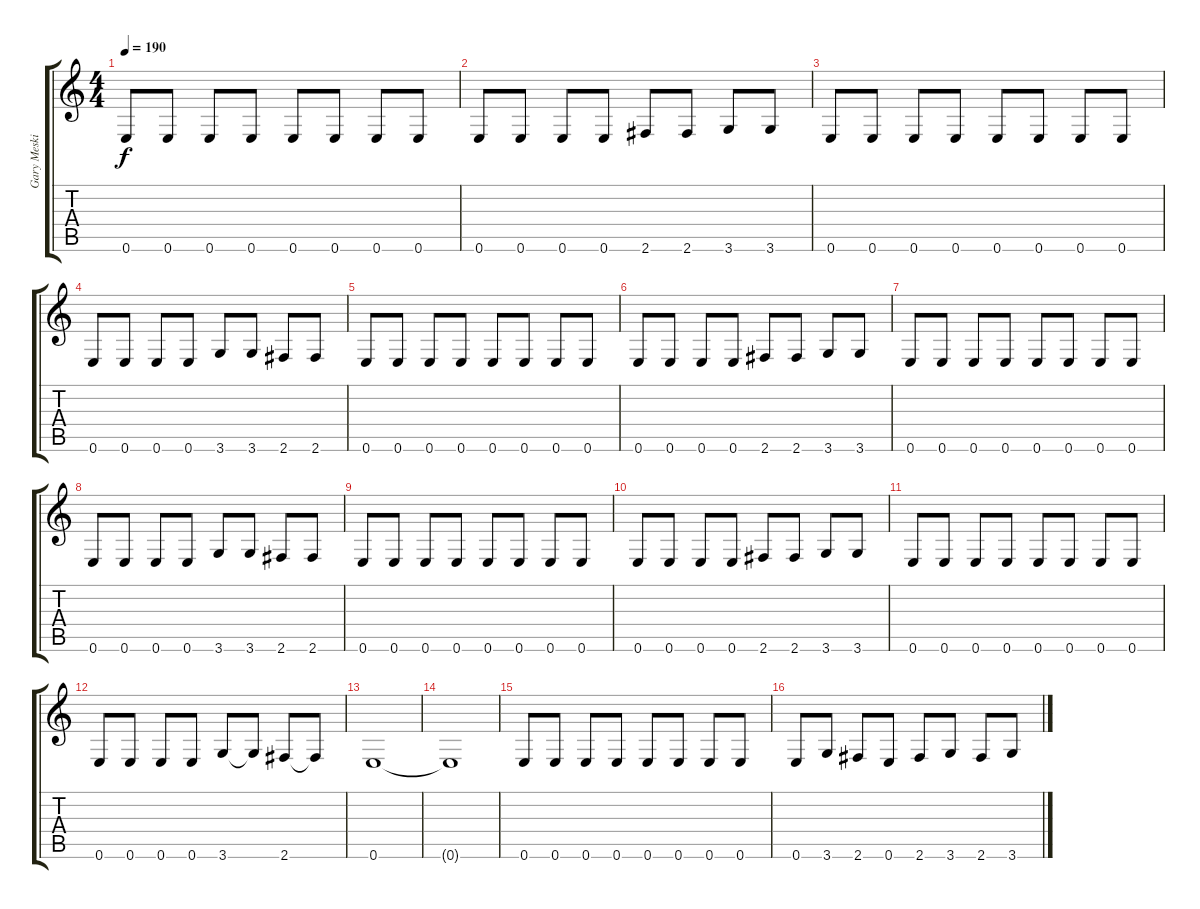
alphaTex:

\track ("Gary Meskil" "Gary Meski") {instrument electricbasspick}
\staff {score tabs}
\tuning (E4 B3 G3 D3 A2 E2) {hide}
\ts (4 4)
\tempo 190
\clef g2
\ks c
0.6.8{dy f} 0.6.8 0.6.8 0.6.8 0.6.8 0.6.8 0.6.8 0.6.8 |
0.6.8 0.6.8 0.6.8 0.6.8 2.6.8 2.6.8 3.6.8 3.6.8 |
0.6.8 0.6.8 0.6.8 0.6.8 0.6.8 0.6.8 0.6.8 0.6.8 |
0.6.8 0.6.8 0.6.8 0.6.8 3.6.8 3.6.8 2.6.8 2.6.8 |
0.6.8 0.6.8 0.6.8 0.6.8 0.6.8 0.6.8 0.6.8 0.6.8 |
0.6.8 0.6.8 0.6.8 0.6.8 2.6.8 2.6.8 3.6.8 3.6.8 |
0.6.8 0.6.8 0.6.8 0.6.8 0.6.8 0.6.8 0.6.8 0.6.8 |
0.6.8 0.6.8 0.6.8 0.6.8 3.6.8 3.6.8 2.6.8 2.6.8 |
0.6.8 0.6.8 0.6.8 0.6.8 0.6.8 0.6.8 0.6.8 0.6.8 |
0.6.8 0.6.8 0.6.8 0.6.8 2.6.8 2.6.8 3.6.8 3.6.8 |
0.6.8 0.6.8 0.6.8 0.6.8 0.6.8 0.6.8 0.6.8 0.6.8 |
0.6.8 0.6.8 0.6.8 0.6.8 3.6.8 3.6{t}.8 2.6.8 2.6{t}.8 |
0.6.1 |
0.6{t}.1 |
0.6.8 0.6.8 0.6.8 0.6.8 0.6.8 0.6.8 0.6.8 0.6.8 |
0.6.8 3.6.8 2.6.8 0.6.8 2.6.8 3.6.8 2.6.8 3.6.8
